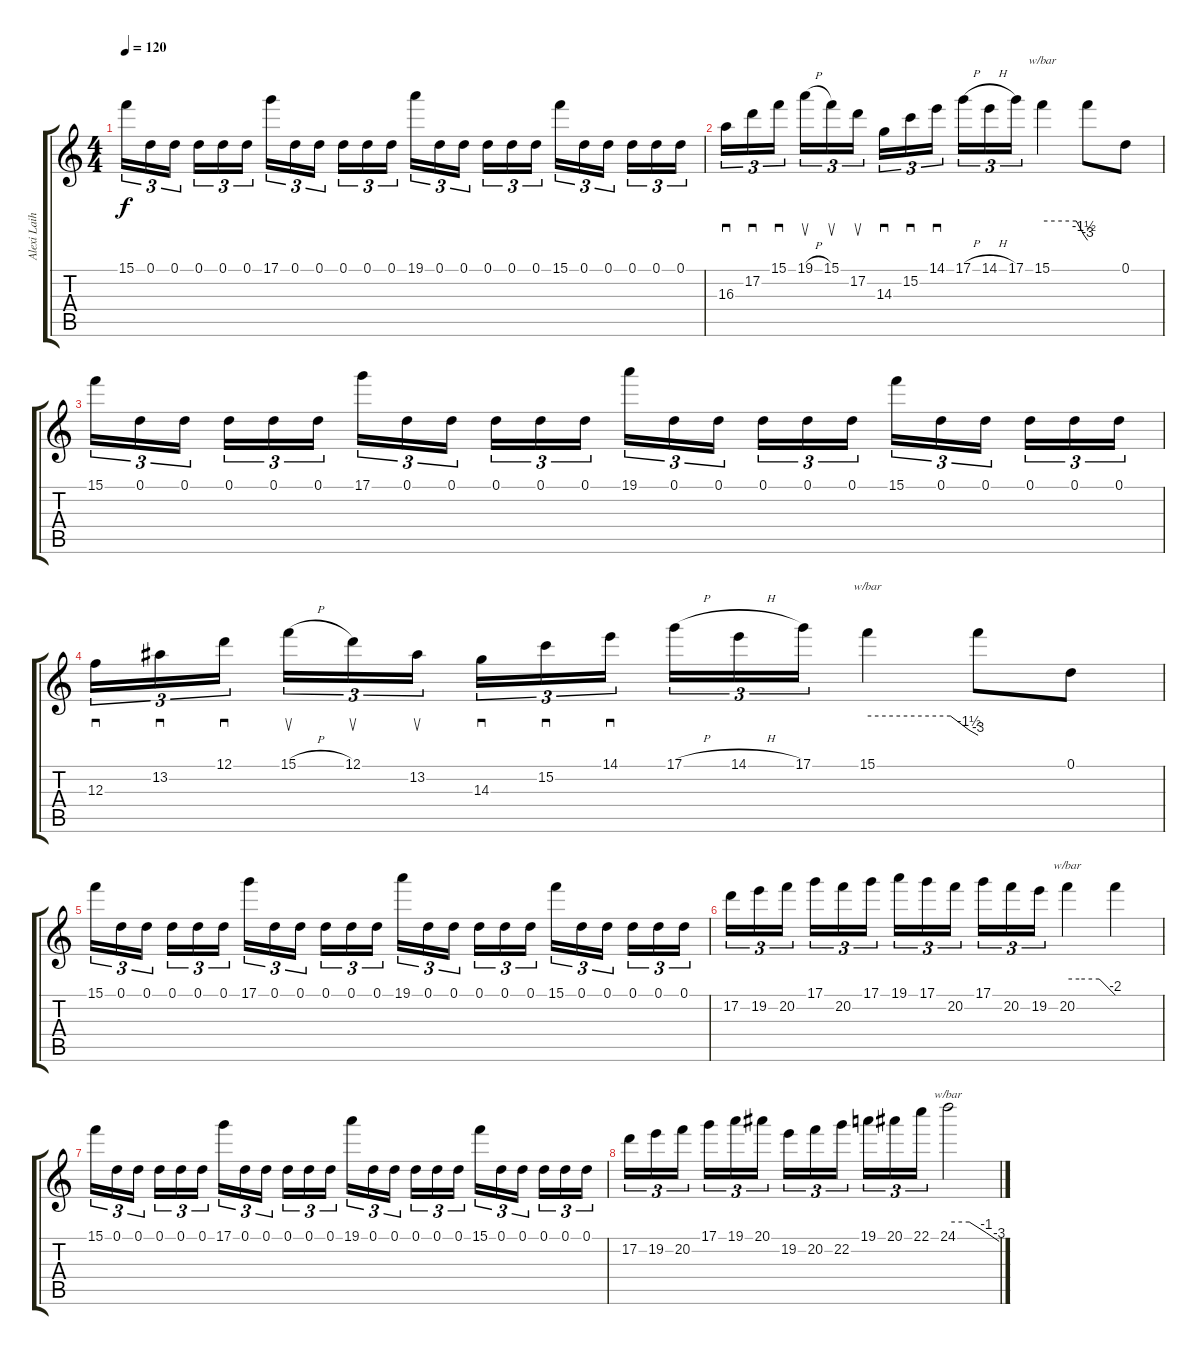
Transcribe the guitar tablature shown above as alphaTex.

\track ("Alexi Laiho" "Alexi Laih") {instrument overdrivenguitar}
\staff {score tabs}
\tuning (D4 A3 F3 C3 G2 D2) {hide}
\ts (4 4)
\tempo 120
\clef g2
\ks c
15.1.16{tu (3 2) dy f} 0.1.16{tu (3 2)} 0.1.16{tu (3 2)} 0.1.16{tu (3 2)} 0.1.16{tu (3 2)} 0.1.16{tu (3 2)} 17.1.16{tu (3 2)} 0.1.16{tu (3 2)} 0.1.16{tu (3 2)} 0.1.16{tu (3 2)} 0.1.16{tu (3 2)} 0.1.16{tu (3 2)} 19.1.16{tu (3 2)} 0.1.16{tu (3 2)} 0.1.16{tu (3 2)} 0.1.16{tu (3 2)} 0.1.16{tu (3 2)} 0.1.16{tu (3 2)} 15.1.16{tu (3 2)} 0.1.16{tu (3 2)} 0.1.16{tu (3 2)} 0.1.16{tu (3 2)} 0.1.16{tu (3 2)} 0.1.16{tu (3 2)} |
16.3.16{sd tu (3 2)} 17.2.16{sd tu (3 2)} 15.1.16{sd tu (3 2)} 19.1{h}.16{su tu (3 2)} 15.1.16{su tu (3 2)} 17.2.16{su tu (3 2)} 14.3.16{sd tu (3 2)} 15.2.16{sd tu (3 2)} 14.1.16{sd tu (3 2)} 17.1{h}.16{tu (3 2)} 14.1{h}.16{tu (3 2)} 17.1.16{tu (3 2)} 15.1.4{tbe (custom default 0 0 45 0 55 -6 60 -12)} 15.1{t}.8 0.1.8 |
15.1.16{tu (3 2)} 0.1.16{tu (3 2)} 0.1.16{tu (3 2)} 0.1.16{tu (3 2)} 0.1.16{tu (3 2)} 0.1.16{tu (3 2)} 17.1.16{tu (3 2)} 0.1.16{tu (3 2)} 0.1.16{tu (3 2)} 0.1.16{tu (3 2)} 0.1.16{tu (3 2)} 0.1.16{tu (3 2)} 19.1.16{tu (3 2)} 0.1.16{tu (3 2)} 0.1.16{tu (3 2)} 0.1.16{tu (3 2)} 0.1.16{tu (3 2)} 0.1.16{tu (3 2)} 15.1.16{tu (3 2)} 0.1.16{tu (3 2)} 0.1.16{tu (3 2)} 0.1.16{tu (3 2)} 0.1.16{tu (3 2)} 0.1.16{tu (3 2)} |
12.3.16{sd tu (3 2)} 13.2.16{sd tu (3 2)} 12.1.16{sd tu (3 2)} 15.1{h}.16{su tu (3 2)} 12.1.16{su tu (3 2)} 13.2.16{su tu (3 2)} 14.3.16{sd tu (3 2)} 15.2.16{sd tu (3 2)} 14.1.16{sd tu (3 2)} 17.1{h}.16{tu (3 2)} 14.1{h}.16{tu (3 2)} 17.1.16{tu (3 2)} 15.1.4{tbe (custom default 0 0 45 0 55 -6 60 -12)} 15.1{t}.8 0.1.8 |
15.1.16{tu (3 2)} 0.1.16{tu (3 2)} 0.1.16{tu (3 2)} 0.1.16{tu (3 2)} 0.1.16{tu (3 2)} 0.1.16{tu (3 2)} 17.1.16{tu (3 2)} 0.1.16{tu (3 2)} 0.1.16{tu (3 2)} 0.1.16{tu (3 2)} 0.1.16{tu (3 2)} 0.1.16{tu (3 2)} 19.1.16{tu (3 2)} 0.1.16{tu (3 2)} 0.1.16{tu (3 2)} 0.1.16{tu (3 2)} 0.1.16{tu (3 2)} 0.1.16{tu (3 2)} 15.1.16{tu (3 2)} 0.1.16{tu (3 2)} 0.1.16{tu (3 2)} 0.1.16{tu (3 2)} 0.1.16{tu (3 2)} 0.1.16{tu (3 2)} |
17.2.16{tu (3 2)} 19.2.16{tu (3 2)} 20.2.16{tu (3 2)} 17.1.16{tu (3 2)} 20.2.16{tu (3 2)} 17.1.16{tu (3 2)} 19.1.16{tu (3 2)} 17.1.16{tu (3 2)} 20.2.16{tu (3 2)} 17.1.16{tu (3 2)} 20.2.16{tu (3 2)} 19.2.16{tu (3 2)} 20.2.4{tbe (custom default 0 0 15 0 40 0 60 -8)} 20.2{t}.4 |
15.1.16{tu (3 2)} 0.1.16{tu (3 2)} 0.1.16{tu (3 2)} 0.1.16{tu (3 2)} 0.1.16{tu (3 2)} 0.1.16{tu (3 2)} 17.1.16{tu (3 2)} 0.1.16{tu (3 2)} 0.1.16{tu (3 2)} 0.1.16{tu (3 2)} 0.1.16{tu (3 2)} 0.1.16{tu (3 2)} 19.1.16{tu (3 2)} 0.1.16{tu (3 2)} 0.1.16{tu (3 2)} 0.1.16{tu (3 2)} 0.1.16{tu (3 2)} 0.1.16{tu (3 2)} 15.1.16{tu (3 2)} 0.1.16{tu (3 2)} 0.1.16{tu (3 2)} 0.1.16{tu (3 2)} 0.1.16{tu (3 2)} 0.1.16{tu (3 2)} |
17.2.16{tu (3 2)} 19.2.16{tu (3 2)} 20.2.16{tu (3 2)} 17.1.16{tu (3 2)} 19.1.16{tu (3 2)} 20.1.16{tu (3 2)} 19.2.16{tu (3 2)} 20.2.16{tu (3 2)} 22.2.16{tu (3 2)} 19.1.16{tu (3 2)} 20.1.16{tu (3 2)} 22.1.16{tu (3 2)} 24.1.2{tbe (custom default 0 0 25 0 45 -4 60 -12)}
